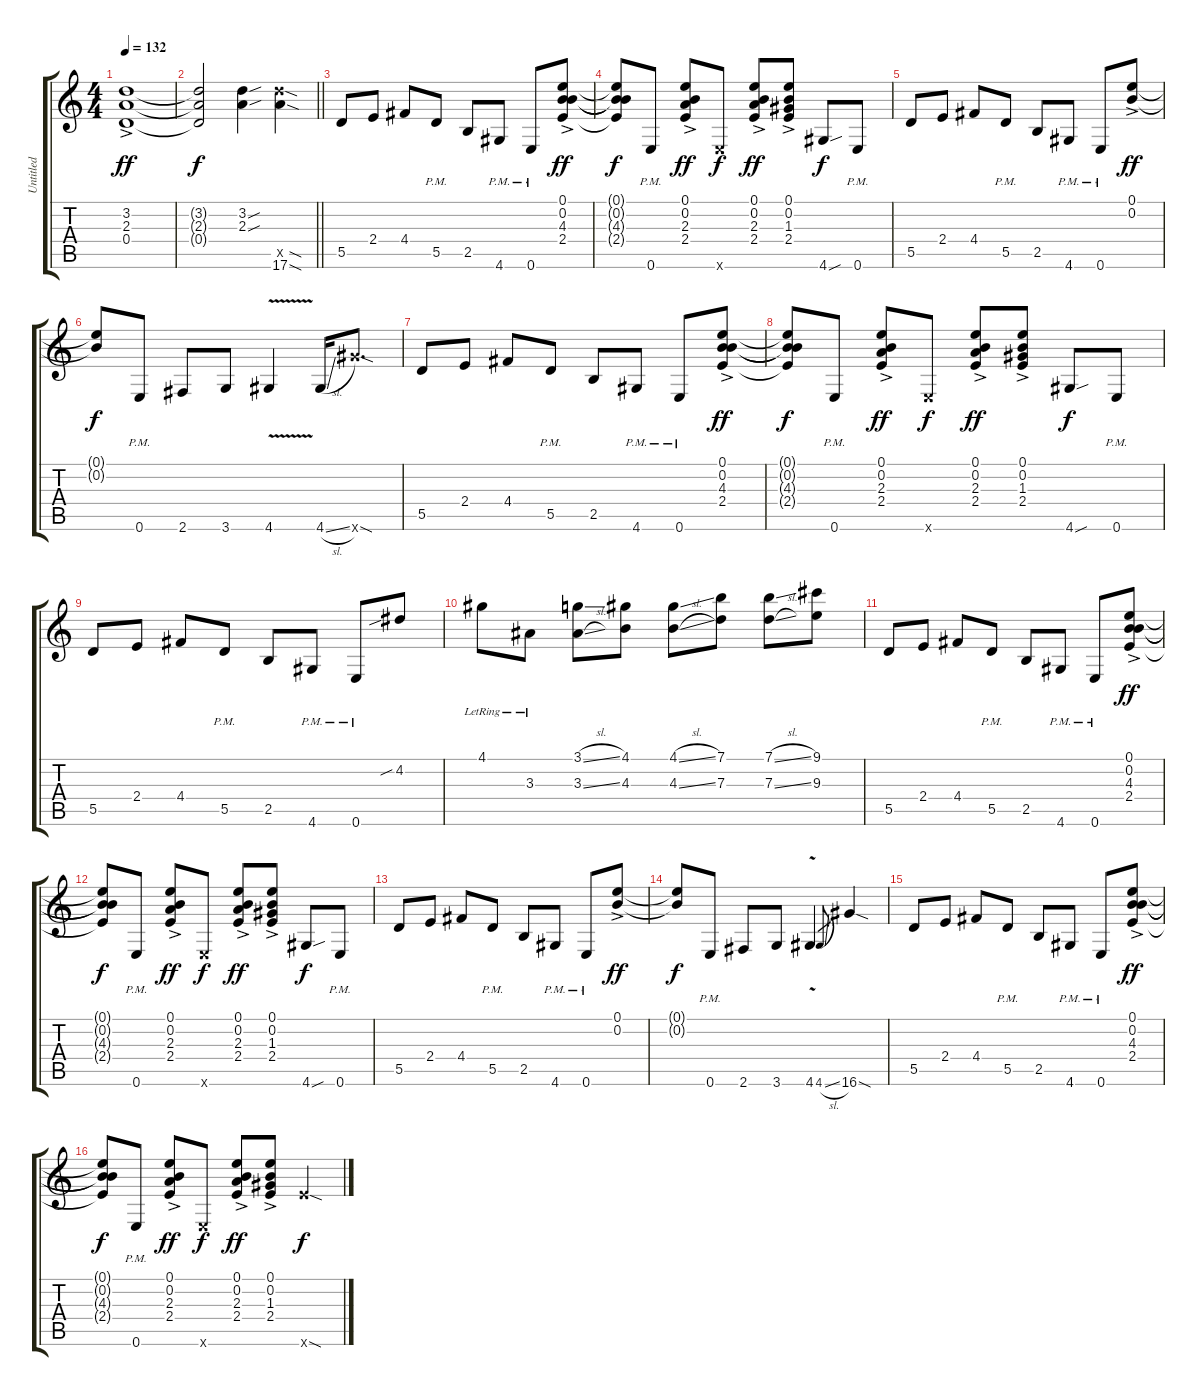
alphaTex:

\track ("Untitled" "Untitled") {instrument overdrivenguitar}
\staff {score tabs}
\tuning (E4 B3 G3 D3 A2 E2) {hide}
\ts (4 4)
\tempo 132
\clef g2
\ks c
(3.2{ac} 2.3{ac} 0.4{ac}).1{dy ff} |
\barLineRight lightlight
(3.2{t} 2.3{t} 0.4{t}).2{dy f} (3.2{sou} 2.3{sou}).4 (17.5{sod x} 17.6{sod}).4 |
5.5.8 2.4.8 4.4.8 5.5{pm}.8 2.5.8 4.6{pm}.8 0.6{pm}.8 (0.1{ac} 0.2{ac} 4.3{ac} 2.4{ac}).8{dy ff} |
(0.1{t} 0.2{t} 4.3{t} 2.4{t}).8{dy f} 0.6{pm}.8 (0.1{ac} 0.2{ac} 2.3{ac} 2.4{ac}).8{dy ff} 0.6{x}.8{dy f} (0.1{ac} 0.2{ac} 2.3{ac} 2.4{ac}).8{dy ff} (0.1{ac} 0.2{ac} 1.3{ac} 2.4{ac}).8 4.6{sou}.8{dy f} 0.6{pm}.8 |
5.5.8 2.4.8 4.4.8 5.5{pm}.8 2.5.8 4.6{pm}.8 0.6{pm}.8 (0.1{ac} 0.2{ac}).8{dy ff} |
(0.1{t} 0.2{t}).8{dy f} 0.6{pm}.8 2.6.8 3.6.8 4.6{v}.4 4.6{sl}.16 16.6{sod x}.8{d} |
5.5.8 2.4.8 4.4.8 5.5{pm}.8 2.5.8 4.6{pm}.8 0.6{pm}.8 (0.1{ac} 0.2{ac} 4.3{ac} 2.4{ac}).8{dy ff} |
(0.1{t} 0.2{t} 4.3{t} 2.4{t}).8{dy f} 0.6{pm}.8 (0.1{ac} 0.2{ac} 2.3{ac} 2.4{ac}).8{dy ff} 0.6{x}.8{dy f} (0.1{ac} 0.2{ac} 2.3{ac} 2.4{ac}).8{dy ff} (0.1{ac} 0.2{ac} 1.3{ac} 2.4{ac}).8 4.6{sou}.8{dy f} 0.6{pm}.8 |
5.5.8 2.4.8 4.4.8 5.5{pm}.8 2.5.8 4.6{pm}.8 0.6{pm}.8 4.2{sib}.8 |
4.1{lr}.8 3.3{lr}.8 (3.1{sl} 3.3{sl}).8 (4.1 4.3).8 (4.1{sl} 4.3{sl}).8 (7.1 7.3).8 (7.1{sl} 7.3{sl}).8 (9.1 9.3).8 |
5.5.8 2.4.8 4.4.8 5.5{pm}.8 2.5.8 4.6{pm}.8 0.6{pm}.8 (0.1{ac} 0.2{ac} 4.3{ac} 2.4{ac}).8{dy ff} |
(0.1{t} 0.2{t} 4.3{t} 2.4{t}).8{dy f} 0.6{pm}.8 (0.1{ac} 0.2{ac} 2.3{ac} 2.4{ac}).8{dy ff} 0.6{x}.8{dy f} (0.1{ac} 0.2{ac} 2.3{ac} 2.4{ac}).8{dy ff} (0.1{ac} 0.2{ac} 1.3{ac} 2.4{ac}).8 4.6{sou}.8{dy f} 0.6{pm}.8 |
5.5.8 2.4.8 4.4.8 5.5{pm}.8 2.5.8 4.6{pm}.8 0.6{pm}.8 (0.1{ac} 0.2{ac}).8{dy ff} |
(0.1{t} 0.2{t}).8{dy f} 0.6{pm}.8 2.6.8 3.6.8 4.6{v}.4 4.6{sl}.8{gr} 16.6{sod}.4 |
5.5.8 2.4.8 4.4.8 5.5{pm}.8 2.5.8 4.6{pm}.8 0.6{pm}.8 (0.1{ac} 0.2{ac} 4.3{ac} 2.4{ac}).8{dy ff} |
(0.1{t} 0.2{t} 4.3{t} 2.4{t}).8{dy f} 0.6{pm}.8 (0.1{ac} 0.2{ac} 2.3{ac} 2.4{ac}).8{dy ff} 0.6{x}.8{dy f} (0.1{ac} 0.2{ac} 2.3{ac} 2.4{ac}).8{dy ff} (0.1{ac} 0.2{ac} 1.3{ac} 2.4{ac}).8 12.6{sod x}.4{dy f}
